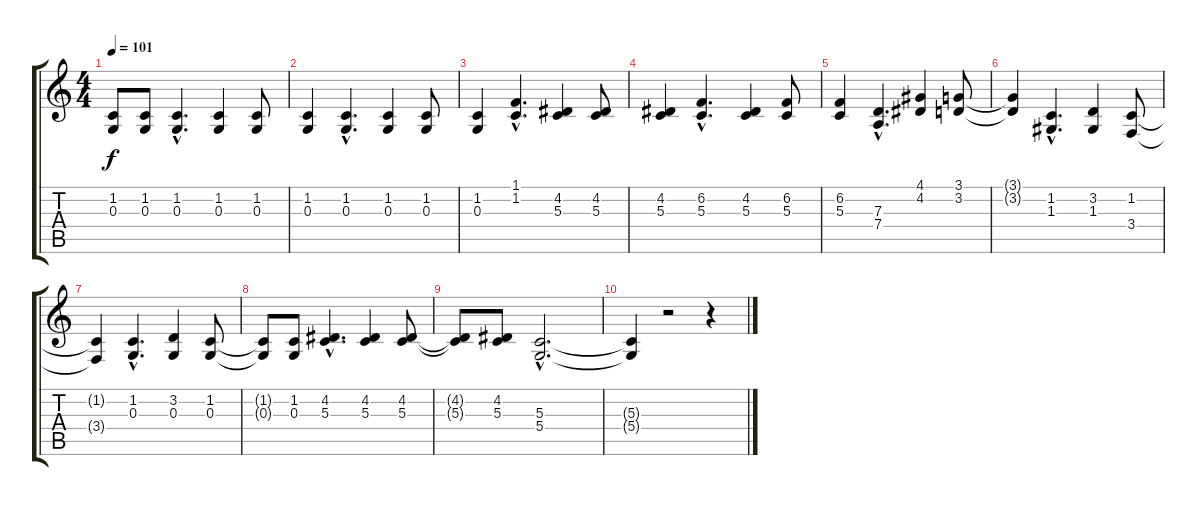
\track "" {instrument acousticgrandpiano}
\staff {score tabs}
\tuning (E4 B3 G3 D3 A2 E2) {hide}
\ts (4 4)
\tempo 101
\clef g2
\ks c
(1.2{t} 0.3{t}).8{dy f} (1.2 0.3).8 (1.2{hac} 0.3{hac}).4{d} (1.2 0.3).4 (1.2 0.3).8 |
(1.2 0.3).4 (1.2{hac} 0.3{hac}).4{d} (1.2 0.3).4 (1.2 0.3).8 |
(1.2 0.3).4 (1.1{hac} 1.2{hac}).4{d} (4.2 5.3).4 (4.2 5.3).8 |
(4.2 5.3).4 (6.2{hac} 5.3{hac}).4{d} (4.2 5.3).4 (6.2 5.3).8 |
(6.2 5.3).4 (7.3{hac} 7.4{hac}).4{d} (4.1 4.2).4 (3.1 3.2).8 |
(3.1{t} 3.2{t}).4 (1.2{hac} 1.3{hac}).4{d} (3.2 1.3).4 (1.2 3.4).8 |
(1.2{t} 3.4{t}).4 (1.2{hac} 0.3{hac}).4{d} (3.2 0.3).4 (1.2 0.3).8 |
(1.2{t} 0.3{t}).8 (1.2 0.3).8 (4.2{hac} 5.3{hac}).4{d} (4.2 5.3).4 (4.2 5.3).8 |
(4.2{t} 5.3{t}).8 (4.2 5.3).8 (5.3{hac} 5.4{hac}).2{d} |
(5.3{t} 5.4{t}).4 r.2 r.4
